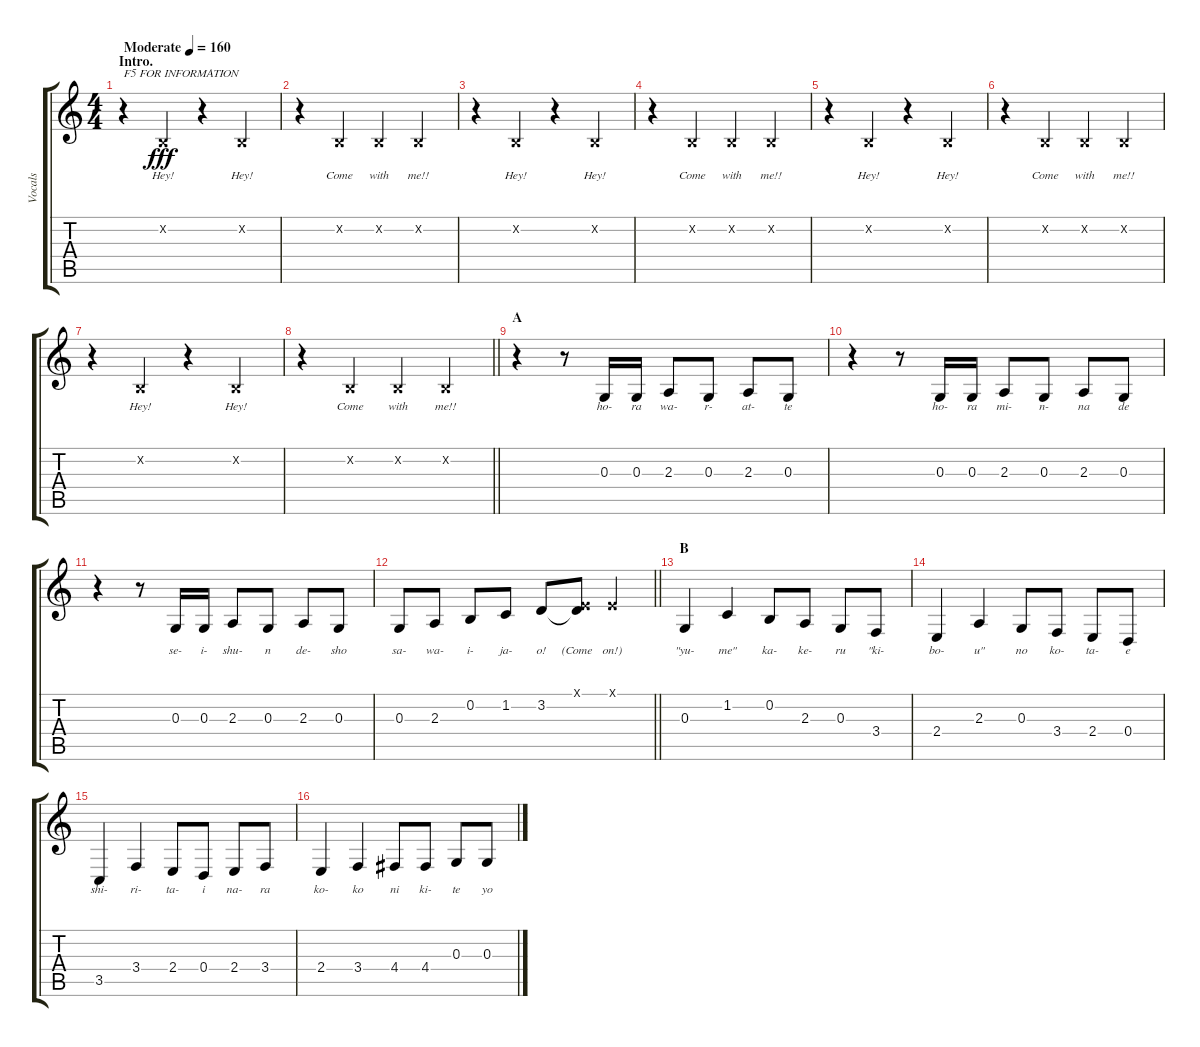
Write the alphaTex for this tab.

\track ("Vocals" "Vocals") {instrument altosax}
\staff {score tabs}
\tuning (E4 B3 G3 D3 A2 E2) {hide}
\ts (4 4)
\section ("" "Intro.")
\tempo (160 "Moderate")
\clef g2
\ks c
r.4{txt "F5 FOR INFORMATION" dy fff instrument altosax} 0.2{x}.4{lyrics (0 "Hey!") lyrics (1 "") lyrics (2 "") lyrics (3 "") lyrics (4 "")} r.4 0.2{x}.4{lyrics (0 "Hey!") lyrics (1 "") lyrics (2 "") lyrics (3 "") lyrics (4 "")} |
r.4 0.2{x}.4{lyrics (0 "Come") lyrics (1 "") lyrics (2 "") lyrics (3 "") lyrics (4 "")} 0.2{x}.4{lyrics (0 "with") lyrics (1 "") lyrics (2 "") lyrics (3 "") lyrics (4 "")} 0.2{x}.4{lyrics (0 "me!!") lyrics (1 "") lyrics (2 "") lyrics (3 "") lyrics (4 "")} |
r.4 0.2{x}.4{lyrics (0 "Hey!") lyrics (1 "") lyrics (2 "") lyrics (3 "") lyrics (4 "")} r.4 0.2{x}.4{lyrics (0 "Hey!") lyrics (1 "") lyrics (2 "") lyrics (3 "") lyrics (4 "")} |
r.4 0.2{x}.4{lyrics (0 "Come") lyrics (1 "") lyrics (2 "") lyrics (3 "") lyrics (4 "")} 0.2{x}.4{lyrics (0 "with") lyrics (1 "") lyrics (2 "") lyrics (3 "") lyrics (4 "")} 0.2{x}.4{lyrics (0 "me!!") lyrics (1 "") lyrics (2 "") lyrics (3 "") lyrics (4 "")} |
r.4 0.2{x}.4{lyrics (0 "Hey!") lyrics (1 "") lyrics (2 "") lyrics (3 "") lyrics (4 "")} r.4 0.2{x}.4{lyrics (0 "Hey!") lyrics (1 "") lyrics (2 "") lyrics (3 "") lyrics (4 "")} |
r.4 0.2{x}.4{lyrics (0 "Come") lyrics (1 "") lyrics (2 "") lyrics (3 "") lyrics (4 "")} 0.2{x}.4{lyrics (0 "with") lyrics (1 "") lyrics (2 "") lyrics (3 "") lyrics (4 "")} 0.2{x}.4{lyrics (0 "me!!") lyrics (1 "") lyrics (2 "") lyrics (3 "") lyrics (4 "")} |
r.4 0.2{x}.4{lyrics (0 "Hey!") lyrics (1 "") lyrics (2 "") lyrics (3 "") lyrics (4 "")} r.4 0.2{x}.4{lyrics (0 "Hey!") lyrics (1 "") lyrics (2 "") lyrics (3 "") lyrics (4 "")} |
\barLineRight lightlight
r.4 0.2{x}.4{lyrics (0 "Come") lyrics (1 "") lyrics (2 "") lyrics (3 "") lyrics (4 "")} 0.2{x}.4{lyrics (0 "with") lyrics (1 "") lyrics (2 "") lyrics (3 "") lyrics (4 "")} 0.2{x}.4{lyrics (0 "me!!") lyrics (1 "") lyrics (2 "") lyrics (3 "") lyrics (4 "")} |
\section ("" "A")
r.4 r.8 0.3.16{lyrics (0 "ho-") lyrics (1 "") lyrics (2 "") lyrics (3 "") lyrics (4 "")} 0.3.16{lyrics (0 "ra") lyrics (1 "") lyrics (2 "") lyrics (3 "") lyrics (4 "")} 2.3.8{lyrics (0 "wa-") lyrics (1 "") lyrics (2 "") lyrics (3 "") lyrics (4 "")} 0.3.8{lyrics (0 "r-") lyrics (1 "") lyrics (2 "") lyrics (3 "") lyrics (4 "")} 2.3.8{lyrics (0 "at-") lyrics (1 "") lyrics (2 "") lyrics (3 "") lyrics (4 "")} 0.3.8{lyrics (0 "te") lyrics (1 "") lyrics (2 "") lyrics (3 "") lyrics (4 "")} |
r.4 r.8 0.3.16{lyrics (0 "ho-") lyrics (1 "") lyrics (2 "") lyrics (3 "") lyrics (4 "")} 0.3.16{lyrics (0 "ra") lyrics (1 "") lyrics (2 "") lyrics (3 "") lyrics (4 "")} 2.3.8{lyrics (0 "mi-") lyrics (1 "") lyrics (2 "") lyrics (3 "") lyrics (4 "")} 0.3.8{lyrics (0 "n-") lyrics (1 "") lyrics (2 "") lyrics (3 "") lyrics (4 "")} 2.3.8{lyrics (0 "na") lyrics (1 "") lyrics (2 "") lyrics (3 "") lyrics (4 "")} 0.3.8{lyrics (0 "de") lyrics (1 "") lyrics (2 "") lyrics (3 "") lyrics (4 "")} |
r.4 r.8 0.3.16{lyrics (0 "se-") lyrics (1 "") lyrics (2 "") lyrics (3 "") lyrics (4 "")} 0.3.16{lyrics (0 "i-") lyrics (1 "") lyrics (2 "") lyrics (3 "") lyrics (4 "")} 2.3.8{lyrics (0 "shu-") lyrics (1 "") lyrics (2 "") lyrics (3 "") lyrics (4 "")} 0.3.8{lyrics (0 "n") lyrics (1 "") lyrics (2 "") lyrics (3 "") lyrics (4 "")} 2.3.8{lyrics (0 "de-") lyrics (1 "") lyrics (2 "") lyrics (3 "") lyrics (4 "")} 0.3.8{lyrics (0 "sho") lyrics (1 "") lyrics (2 "") lyrics (3 "") lyrics (4 "")} |
\barLineRight lightlight
0.3.8{lyrics (0 "sa-") lyrics (1 "") lyrics (2 "") lyrics (3 "") lyrics (4 "")} 2.3.8{lyrics (0 "wa-") lyrics (1 "") lyrics (2 "") lyrics (3 "") lyrics (4 "")} 0.2.8{lyrics (0 "i-") lyrics (1 "") lyrics (2 "") lyrics (3 "") lyrics (4 "")} 1.2.8{lyrics (0 "ja-") lyrics (1 "") lyrics (2 "") lyrics (3 "") lyrics (4 "")} 3.2.8{lyrics (0 "o!") lyrics (1 "") lyrics (2 "") lyrics (3 "") lyrics (4 "")} (0.1{x} 3.2{t}).8{lyrics (0 "(Come") lyrics (1 "") lyrics (2 "") lyrics (3 "") lyrics (4 "")} 0.1{x}.4{lyrics (0 "on!)") lyrics (1 "") lyrics (2 "") lyrics (3 "") lyrics (4 "")} |
\section ("" "B")
0.3.4{lyrics (0 "\"yu-") lyrics (1 "") lyrics (2 "") lyrics (3 "") lyrics (4 "")} 1.2.4{lyrics (0 "me\"") lyrics (1 "") lyrics (2 "") lyrics (3 "") lyrics (4 "")} 0.2.8{lyrics (0 "ka-") lyrics (1 "") lyrics (2 "") lyrics (3 "") lyrics (4 "")} 2.3.8{lyrics (0 "ke-") lyrics (1 "") lyrics (2 "") lyrics (3 "") lyrics (4 "")} 0.3.8{lyrics (0 "ru") lyrics (1 "") lyrics (2 "") lyrics (3 "") lyrics (4 "")} 3.4.8{lyrics (0 "\"ki-") lyrics (1 "") lyrics (2 "") lyrics (3 "") lyrics (4 "")} |
2.4.4{lyrics (0 "bo-") lyrics (1 "") lyrics (2 "") lyrics (3 "") lyrics (4 "")} 2.3.4{lyrics (0 "u\"") lyrics (1 "") lyrics (2 "") lyrics (3 "") lyrics (4 "")} 0.3.8{lyrics (0 "no") lyrics (1 "") lyrics (2 "") lyrics (3 "") lyrics (4 "")} 3.4.8{lyrics (0 "ko-") lyrics (1 "") lyrics (2 "") lyrics (3 "") lyrics (4 "")} 2.4.8{lyrics (0 "ta-") lyrics (1 "") lyrics (2 "") lyrics (3 "") lyrics (4 "")} 0.4.8{lyrics (0 "e") lyrics (1 "") lyrics (2 "") lyrics (3 "") lyrics (4 "")} |
3.5.4{lyrics (0 "shi-") lyrics (1 "") lyrics (2 "") lyrics (3 "") lyrics (4 "")} 3.4.4{lyrics (0 "ri-") lyrics (1 "") lyrics (2 "") lyrics (3 "") lyrics (4 "")} 2.4.8{lyrics (0 "ta-") lyrics (1 "") lyrics (2 "") lyrics (3 "") lyrics (4 "")} 0.4.8{lyrics (0 "i") lyrics (1 "") lyrics (2 "") lyrics (3 "") lyrics (4 "")} 2.4.8{lyrics (0 "na-") lyrics (1 "") lyrics (2 "") lyrics (3 "") lyrics (4 "")} 3.4.8{lyrics (0 "ra") lyrics (1 "") lyrics (2 "") lyrics (3 "") lyrics (4 "")} |
2.4.4{lyrics (0 "ko-") lyrics (1 "") lyrics (2 "") lyrics (3 "") lyrics (4 "")} 3.4.4{lyrics (0 "ko") lyrics (1 "") lyrics (2 "") lyrics (3 "") lyrics (4 "")} 4.4.8{lyrics (0 "ni") lyrics (1 "") lyrics (2 "") lyrics (3 "") lyrics (4 "")} 4.4.8{lyrics (0 "ki-") lyrics (1 "") lyrics (2 "") lyrics (3 "") lyrics (4 "")} 0.3.8{lyrics (0 "te") lyrics (1 "") lyrics (2 "") lyrics (3 "") lyrics (4 "")} 0.3.8{lyrics (0 "yo") lyrics (1 "") lyrics (2 "") lyrics (3 "") lyrics (4 "")}
